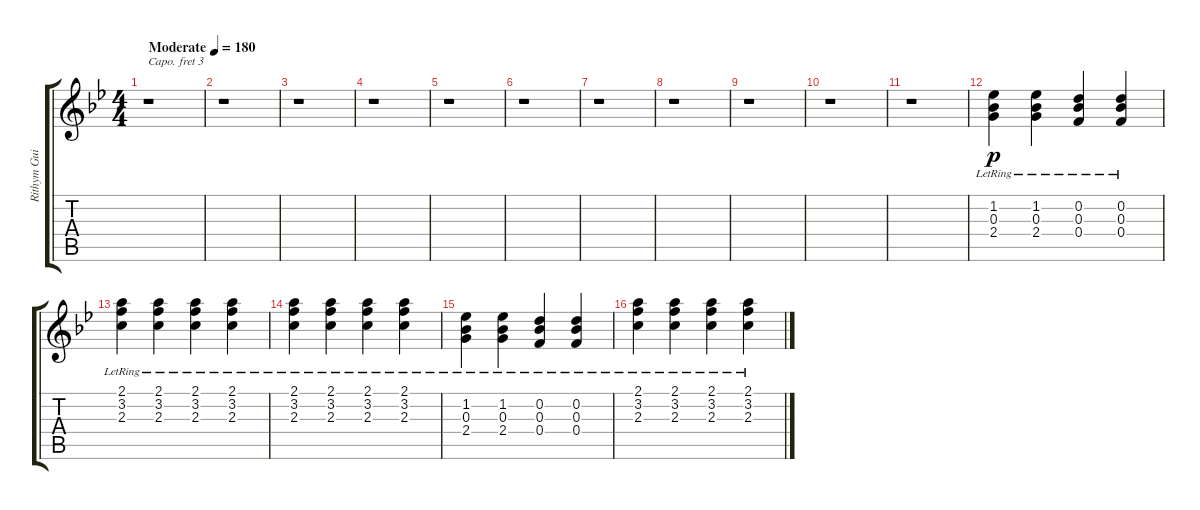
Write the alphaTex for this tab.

\track ("Rithym Guitar" "Rithym Gui") {instrument acousticguitarsteel}
\staff {score tabs}
\capo 3
\tuning (E4 B3 G3 D3 A2 E2) {hide}
\ts (4 4)
\tempo (180 "Moderate")
\clef g2
\ks bb
r.1{dy p instrument acousticguitarsteel} |
r.1 |
r.1 |
r.1 |
r.1 |
r.1 |
r.1 |
r.1 |
r.1 |
r.1 |
r.1 |
(1.2{lr} 0.3{lr} 2.4{lr}).4 (1.2{lr} 0.3{lr} 2.4{lr}).4 (0.2{lr} 0.3{lr} 0.4{lr}).4 (0.2{lr} 0.3{lr} 0.4{lr}).4 |
(2.1{lr} 3.2{lr} 2.3{lr}).4 (2.1{lr} 3.2{lr} 2.3{lr}).4 (2.1{lr} 3.2{lr} 2.3{lr}).4 (2.1{lr} 3.2{lr} 2.3{lr}).4 |
(2.1{lr} 3.2{lr} 2.3{lr}).4 (2.1{lr} 3.2{lr} 2.3{lr}).4 (2.1{lr} 3.2{lr} 2.3{lr}).4 (2.1{lr} 3.2{lr} 2.3{lr}).4 |
(1.2{lr} 0.3{lr} 2.4{lr}).4 (1.2{lr} 0.3{lr} 2.4{lr}).4 (0.2{lr} 0.3{lr} 0.4{lr}).4 (0.2{lr} 0.3{lr} 0.4{lr}).4 |
(2.1{lr} 3.2{lr} 2.3{lr}).4 (2.1{lr} 3.2{lr} 2.3{lr}).4 (2.1{lr} 3.2{lr} 2.3{lr}).4 (2.1{lr} 3.2{lr} 2.3{lr}).4
